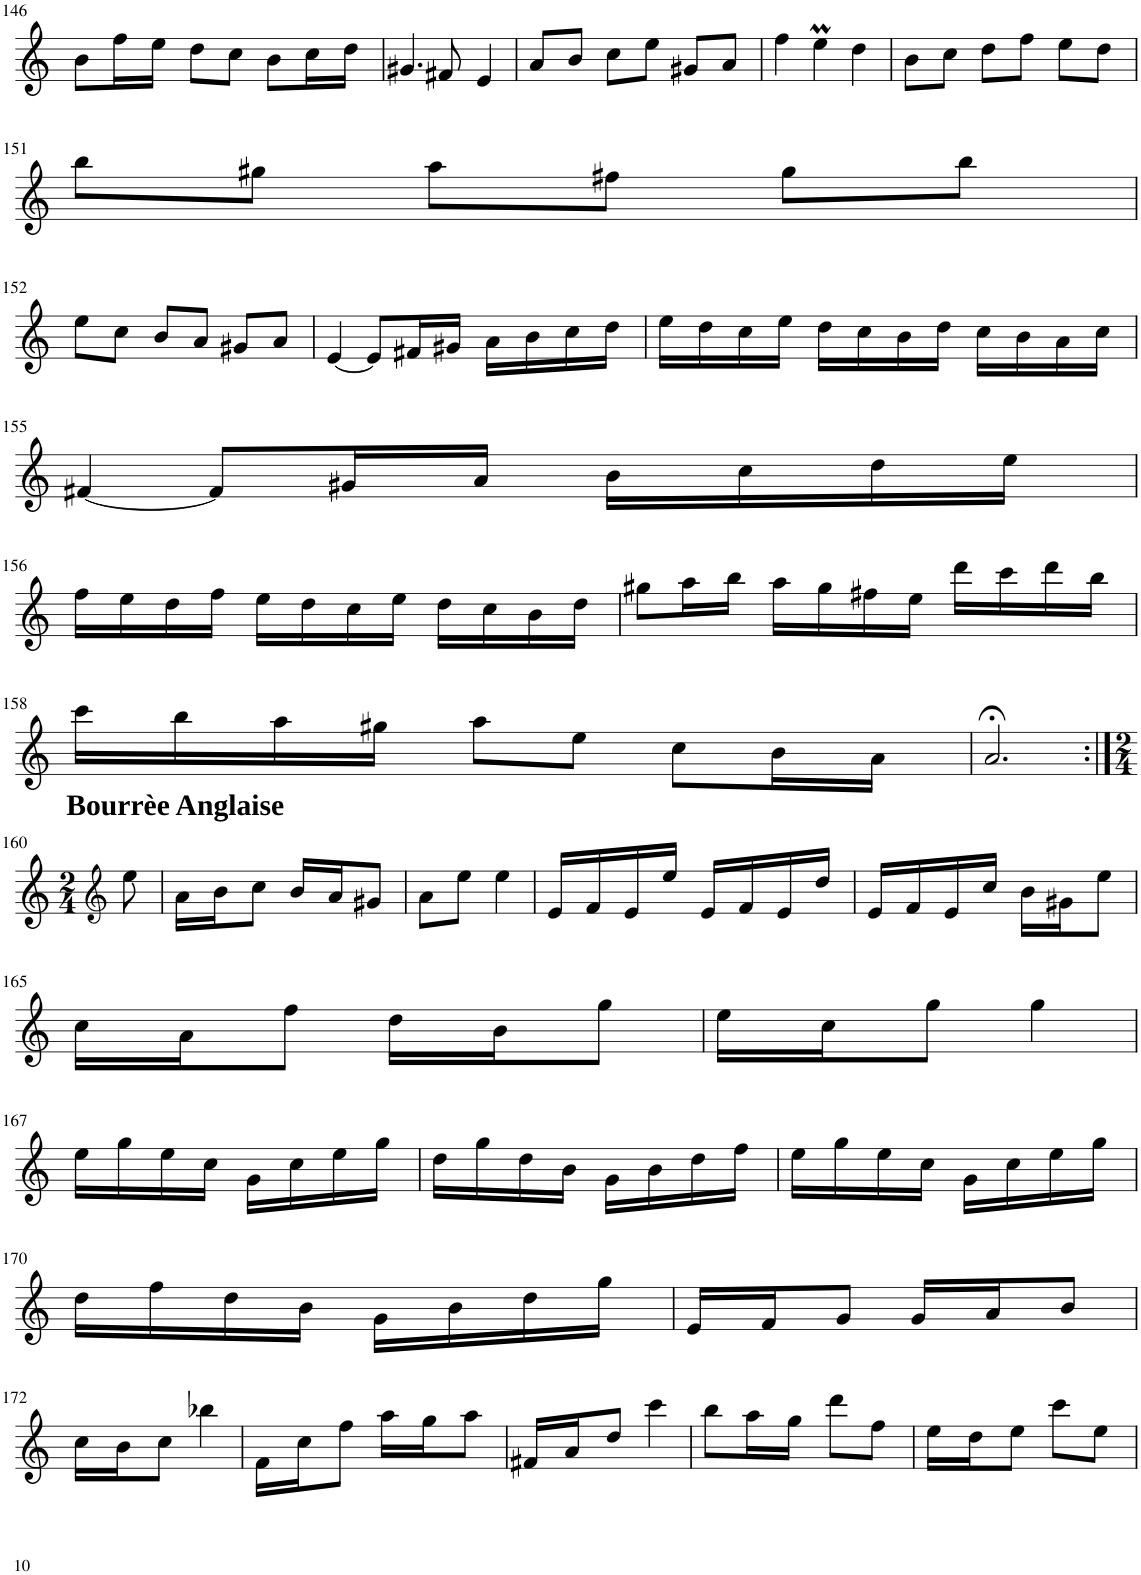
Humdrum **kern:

**kern
*part1
*staff1
*I"Flauto
!!LO:PB:g=z
*clefG2
*k[]
*M3/4
=146
8b\L
16ff\L
16ee\JJ
8dd\L
8cc\J
8b\L
16cc\L
16dd\JJ
=147
4.g#X/
8f#X/
4e/
=148
8a/L
8b/J
8cc\L
8ee\J
8g#X/L
8a/J
=149
4ff\
4eem\
4dd\
=150
8b\L
8cc\J
8dd\L
8ff\J
8ee\L
8dd\J
!!LO:LB:g=z
=151
8bb\L
8gg#X\J
8aa\L
8ff#X\J
8gg#\L
8bb\J
!!LO:LB:g=z
=152
8ee\L
8cc\J
8b/L
8a/J
8g#X/L
8a/J
=153
[4e/
8e/L]
16f#X/L
16g#X/JJ
16a\LL
16b\
16cc\
16dd\JJ
=154
16ee\LL
16dd\
16cc\
16ee\JJ
16dd\LL
16cc\
16b\
16dd\JJ
16cc\LL
16b\
16a\
16cc\JJ
!!LO:LB:g=z
=155
[4f#X/
8f#/L]
16g#X/L
16a/JJ
16b\LL
16cc\
16dd\
16ee\JJ
!!LO:LB:g=z
=156
16ff\LL
16ee\
16dd\
16ff\JJ
16ee\LL
16dd\
16cc\
16ee\JJ
16dd\LL
16cc\
16b\
16dd\JJ
=157
8gg#X\L
16aa\L
16bb\JJ
16aa\LL
16gg#\
16ff#X\
16ee\JJ
16ddd\LL
16ccc\
16ddd\
16bb\JJ
!!LO:LB:g=z
=158
16ccc\LL
16bb\
16aa\
16gg#X\JJ
8aa\L
8ee\J
8cc\L
16b\L
16a\JJ
=159
2.a;</
!!LO:LB:g=z
=160:|!
*clefG2
*M2/4
!LO:TX:a:B:t=Bourrèe Anglaise
8ee\
=161
16a\LL
16b\J
8cc\J
16b/LL
16a/J
8g#X/J
=162
8a\L
8ee\J
4ee\
=163
16e/LL
16f/
16e/
16ee/JJ
16e/LL
16f/
16e/
16dd/JJ
=164
16e/LL
16f/
16e/
16cc/JJ
16b\LL
16g#X\J
8ee\J
!!LO:LB:g=z
=165
16cc\LL
16a\J
8ff\J
16dd\LL
16b\J
8gg\J
=166
16ee\LL
16cc\J
8gg\J
4gg\
!!LO:LB:g=z
=167
16ee\LL
16gg\
16ee\
16cc\JJ
16g\LL
16cc\
16ee\
16gg\JJ
=168
16dd\LL
16gg\
16dd\
16b\JJ
16g\LL
16b\
16dd\
16ff\JJ
=169
16ee\LL
16gg\
16ee\
16cc\JJ
16g\LL
16cc\
16ee\
16gg\JJ
!!LO:LB:g=z
=170
16dd\LL
16ff\
16dd\
16b\JJ
16g\LL
16b\
16dd\
16gg\JJ
=171
16e/LL
16f/J
8g/J
16g/LL
16a/J
8b/J
!!LO:LB:g=z
=172
16cc\LL
16b\J
8cc\J
4bb-X\
=173
16f\LL
16cc\J
8ff\J
16aa\LL
16gg\J
8aa\J
=174
16f#X/LL
16a/J
8dd/J
4ccc\
=175
8bb\L
16aa\L
16gg\JJ
8ddd\L
8ff\J
=176
16ee\LL
16dd\J
8ee\J
8ccc\L
8ee\J
=
*-
